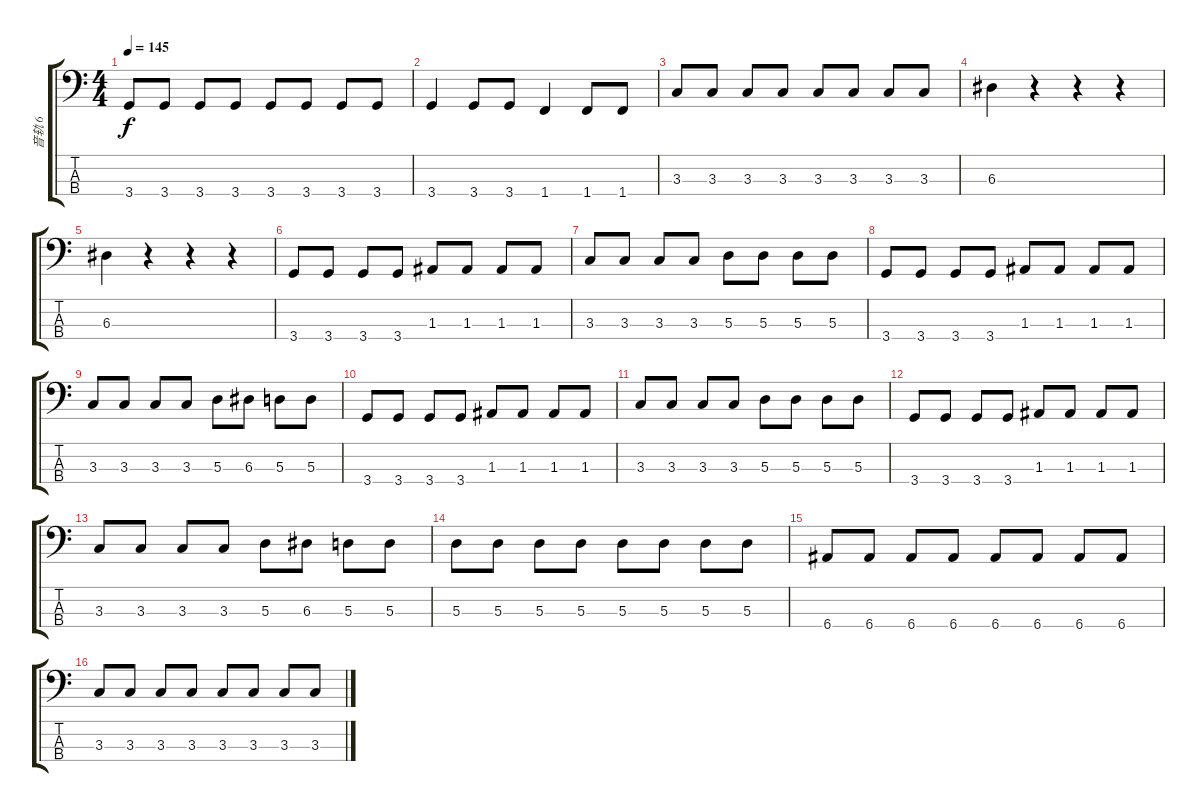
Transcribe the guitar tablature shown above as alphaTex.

\track ("音轨 6" "音轨 6") {instrument electricbasspick}
\staff {score tabs}
\tuning (G2 D2 A1 E1) {hide}
\ts (4 4)
\tempo 145
\clef f4
\ks c
3.4.8{dy f} 3.4.8 3.4.8 3.4.8 3.4.8 3.4.8 3.4.8 3.4.8 |
3.4.4 3.4.8 3.4.8 1.4.4 1.4.8 1.4.8 |
3.3.8 3.3.8 3.3.8 3.3.8 3.3.8 3.3.8 3.3.8 3.3.8 |
6.3.4 r.4 r.4 r.4 |
6.3.4 r.4 r.4 r.4 |
3.4.8 3.4.8 3.4.8 3.4.8 1.3.8 1.3.8 1.3.8 1.3.8 |
3.3.8 3.3.8 3.3.8 3.3.8 5.3.8 5.3.8 5.3.8 5.3.8 |
3.4.8 3.4.8 3.4.8 3.4.8 1.3.8 1.3.8 1.3.8 1.3.8 |
3.3.8 3.3.8 3.3.8 3.3.8 5.3.8 6.3.8 5.3.8 5.3.8 |
3.4.8 3.4.8 3.4.8 3.4.8 1.3.8 1.3.8 1.3.8 1.3.8 |
3.3.8 3.3.8 3.3.8 3.3.8 5.3.8 5.3.8 5.3.8 5.3.8 |
3.4.8 3.4.8 3.4.8 3.4.8 1.3.8 1.3.8 1.3.8 1.3.8 |
3.3.8 3.3.8 3.3.8 3.3.8 5.3.8 6.3.8 5.3.8 5.3.8 |
5.3.8 5.3.8 5.3.8 5.3.8 5.3.8 5.3.8 5.3.8 5.3.8 |
6.4.8 6.4.8 6.4.8 6.4.8 6.4.8 6.4.8 6.4.8 6.4.8 |
3.3.8 3.3.8 3.3.8 3.3.8 3.3.8 3.3.8 3.3.8 3.3.8
